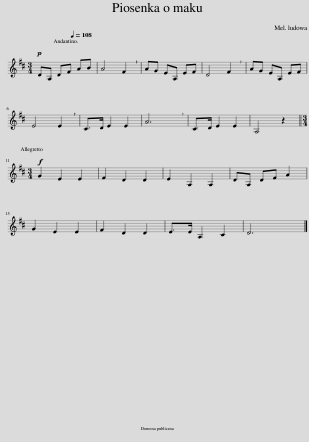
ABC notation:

X:1
L:1/8
Q:1/4=108
M:3/4
I:linebreak $
K:D
V:1 treble
V:1
!p! DA, DF AB | A4 !breath!F2 | AG EA, EF | D4 !breath!F2 | AG EA, EF |$ %5
 E4 !breath!E2 | C>D E2 E2 | !breath!A6 | C>D E2 E2 | A,4 z2 ||$ %10
[M:3/4][Q:1/4=120]!f! G2 E2 E2 | F2 D2 D2 | E2 A,2 A,2 | DA, DF A2 |$ G2 E2 E2 | %15
 F2 D2 D2 | E>E A,2 C2 | D6 |] %18
